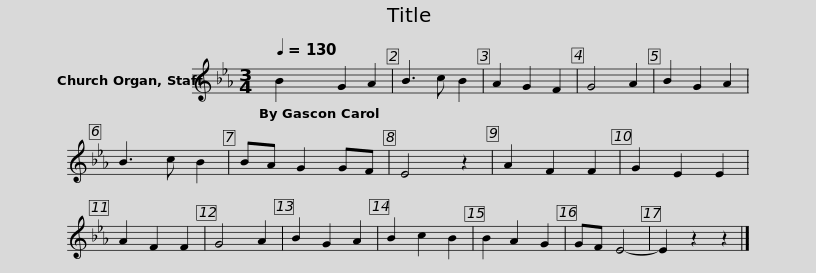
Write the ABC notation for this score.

X:1
L:1/8
Q:1/4=130
M:3/4
I:linebreak $
K:Eb
V:1 treble
V:1
 B2 G2 A2 | B3 c B2 | A2 G2 F2 | G4 A2 | B2 G2 A2 | %5
 B3 c B2 | BA G2 GF | E4 z2 | A2 F2 F2 | G2 E2 E2 | %10
 A2 F2 F2 | G4 A2 |$ B2 G2 A2 | B2 c2 B2 | B2 A2 G2 | %15
 GF E4- | E2 z2 z2 |] %17
